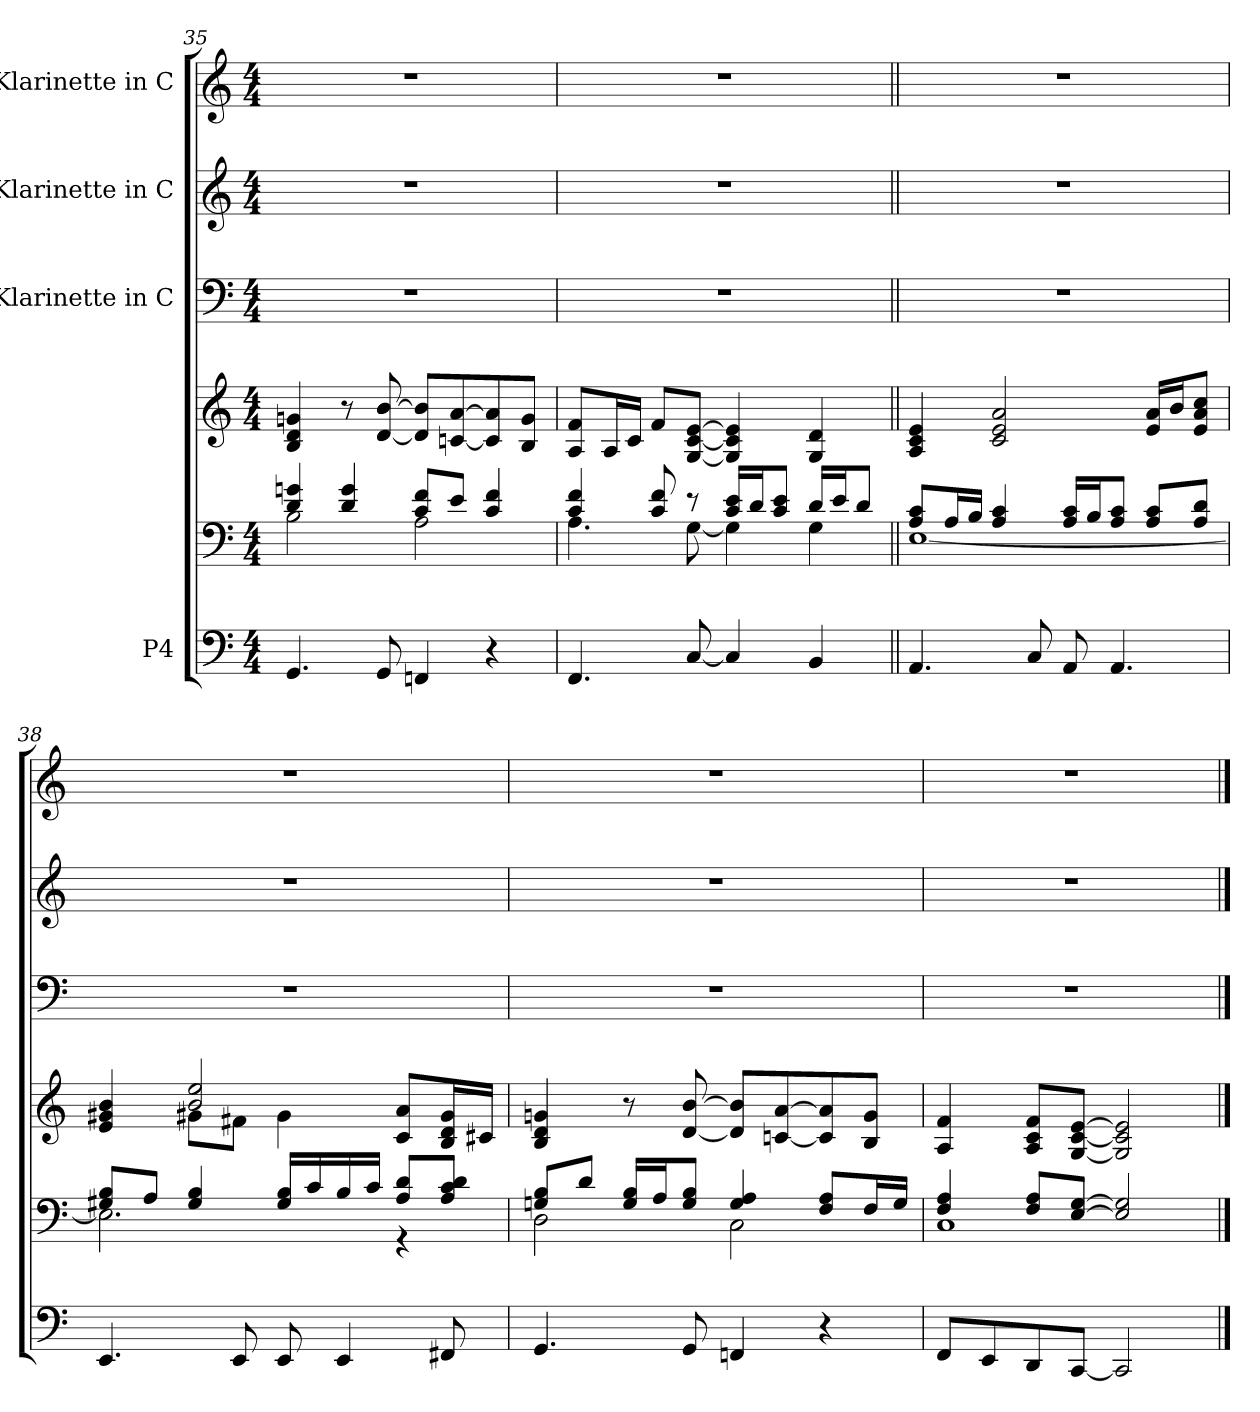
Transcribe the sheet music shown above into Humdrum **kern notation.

**kern	**kern	**kern	**kern	**kern	**kern
*part4	*part4	*part4	*part3	*part2	*part1
*staff6	*staff5	*staff4	*staff3	*staff2	*staff1
*I"P4	*	*	*I"Klarinette in C	*I"Klarinette in C	*I"Klarinette in C
*clefF4	*clefF4	*clefG2	*clefF4	*clefG2	*clefG2
*k[]	*k[]	*k[]	*k[]	*k[]	*k[]
*a:	*a:	*a:	*a:	*a:	*a:
*M4/4	*M4/4	*M4/4	*M4/4	*M4/4	*M4/4
=35	=35	=35	=35	=35	=35
*	*^	*	*	*	*
4.GGi/	4di/ 4gni	2Bi\	4Bi/ 4di 4gni	1r	1r	1r
.	4di/ 4gi	.	8r	.	.	.
8GGi/	.	.	[8di/ [8bi	.	.	.
4FFni/	8ci/ 8fiL	2Ai\	8di/] 8bi]L	.	.	.
.	8ei/J	.	[8cni/ [8ai	.	.	.
4r	4ci/ 4fi	.	8ci/] 8ai]	.	.	.
.	.	.	8Bi/ 8giJ	.	.	.
=36	=36	=36	=36	=36	=36	=36
4.FFi/	4ci/ 4fi	4.Ai\	8Ai/ 8fiL	1r	1r	1r
.	.	.	16Ai/L	.	.	.
.	.	.	16ci/JJ	.	.	.
.	8ci/ 8fi	.	8fi/L	.	.	.
[8Ci/	8r	[8Gi\	[8Gi/ [8ci [8eiJ	.	.	.
4Ci/]	16ci/ 16eiLL	4Gi\]	4Gi/] 4ci] 4ei]	.	.	.
.	16di/J	.	.	.	.	.
.	8ci/ 8eiJ	.	.	.	.	.
4BBi/	16di/LL	4Gi\	4Gi/ 4di	.	.	.
.	16ei/J	.	.	.	.	.
.	8di/J	.	.	.	.	.
!!LO:LB:g=z
=37||	=37||	=37||	=37||	=37||	=37||	=37||
4.AAi/	8Ai/ 8ciL	[1Ei	4Ai/ 4ci 4ei	1r	1r	1r
.	16Ai/L	.	.	.	.	.
.	16Bi/JJ	.	.	.	.	.
.	4Ai/ 4ci	.	2ci/ 2ei 2ai	.	.	.
8Ci/	.	.	.	.	.	.
8AAi/	16Ai/ 16ciLL	.	.	.	.	.
.	16Bi/J	.	.	.	.	.
4.AAi/	8Ai/ 8ciJ	.	.	.	.	.
.	8Ai/ 8ciL	.	16ei/ 16aiLL	.	.	.
.	.	.	16bi/J	.	.	.
.	8Ai/ 8diJ	.	8ei/ 8ai 8cciJ	.	.	.
=38	=38	=38	=38	=38	=38	=38
*	*	*	*^	*	*	*
4.EEi/	8G#Xi/ 8BiL	2.Ei\]	4ei/ 4g#Xi 4bi	4ryy	1r	1r	1r
.	8Ai/J	.	.	.	.	.	.
.	4G#i/ 4Bi	.	2bi/ 2eei	8g#Xi\L	.	.	.
8EEi/	.	.	.	8f#Xi\J	.	.	.
8EEi/	16G#i/ 16BiLL	.	.	4g#i\	.	.	.
.	16ci/	.	.	.	.	.	.
4EEi/	16Bi/	.	.	.	.	.	.
.	16ci/JJ	.	.	.	.	.	.
.	8Ai/ 8diL	4r	8ci/ 8aiL	4ryy	.	.	.
8FF#Xi/	8Ai/ 8ci 8diJ	.	16Bi/ 16di 16g#iL	.	.	.	.
.	.	.	16c#Xi/JJ	.	.	.	.
*	*	*	*v	*v	*	*	*
=39	=39	=39	=39	=39	=39	=39
4.GGi/	8Gni/ 8BiL	2Di\	4Bi/ 4di 4gni	1r	1r	1r
.	8di/J	.	.	.	.	.
.	16Gi/ 16BiLL	.	8r	.	.	.
.	16Ai/J	.	.	.	.	.
8GGi/	8Gi/ 8BiJ	.	[8di/ [8bi	.	.	.
4FFni/	4Gi/ 4Ai	2Ci\	8di/] 8bi]L	.	.	.
.	.	.	[8cni/ [8ai	.	.	.
4r	8Fi/ 8AiL	.	8ci/] 8ai]	.	.	.
.	16Fi/L	.	8Bi/ 8giJ	.	.	.
.	16Gi/JJ	.	.	.	.	.
=40	=40	=40	=40	=40	=40	=40
8FFi/L	4Fi/ 4Ai	1Ci	4Ai/ 4fi	1r	1r	1r
8EEi/	.	.	.	.	.	.
8DDi/	8Fi/ 8AiL	.	8Ai/ 8ci 8fiL	.	.	.
[8CCi/J	[8Ei/ [8GiJ	.	[8Gi/ [8ci [8eiJ	.	.	.
2CCi/]	2Ei/] 2Gi]	.	2Gi/] 2ci] 2ei]	.	.	.
*	*v	*v	*	*	*	*
==	==	==	==	==	==
*-	*-	*-	*-	*-	*-
